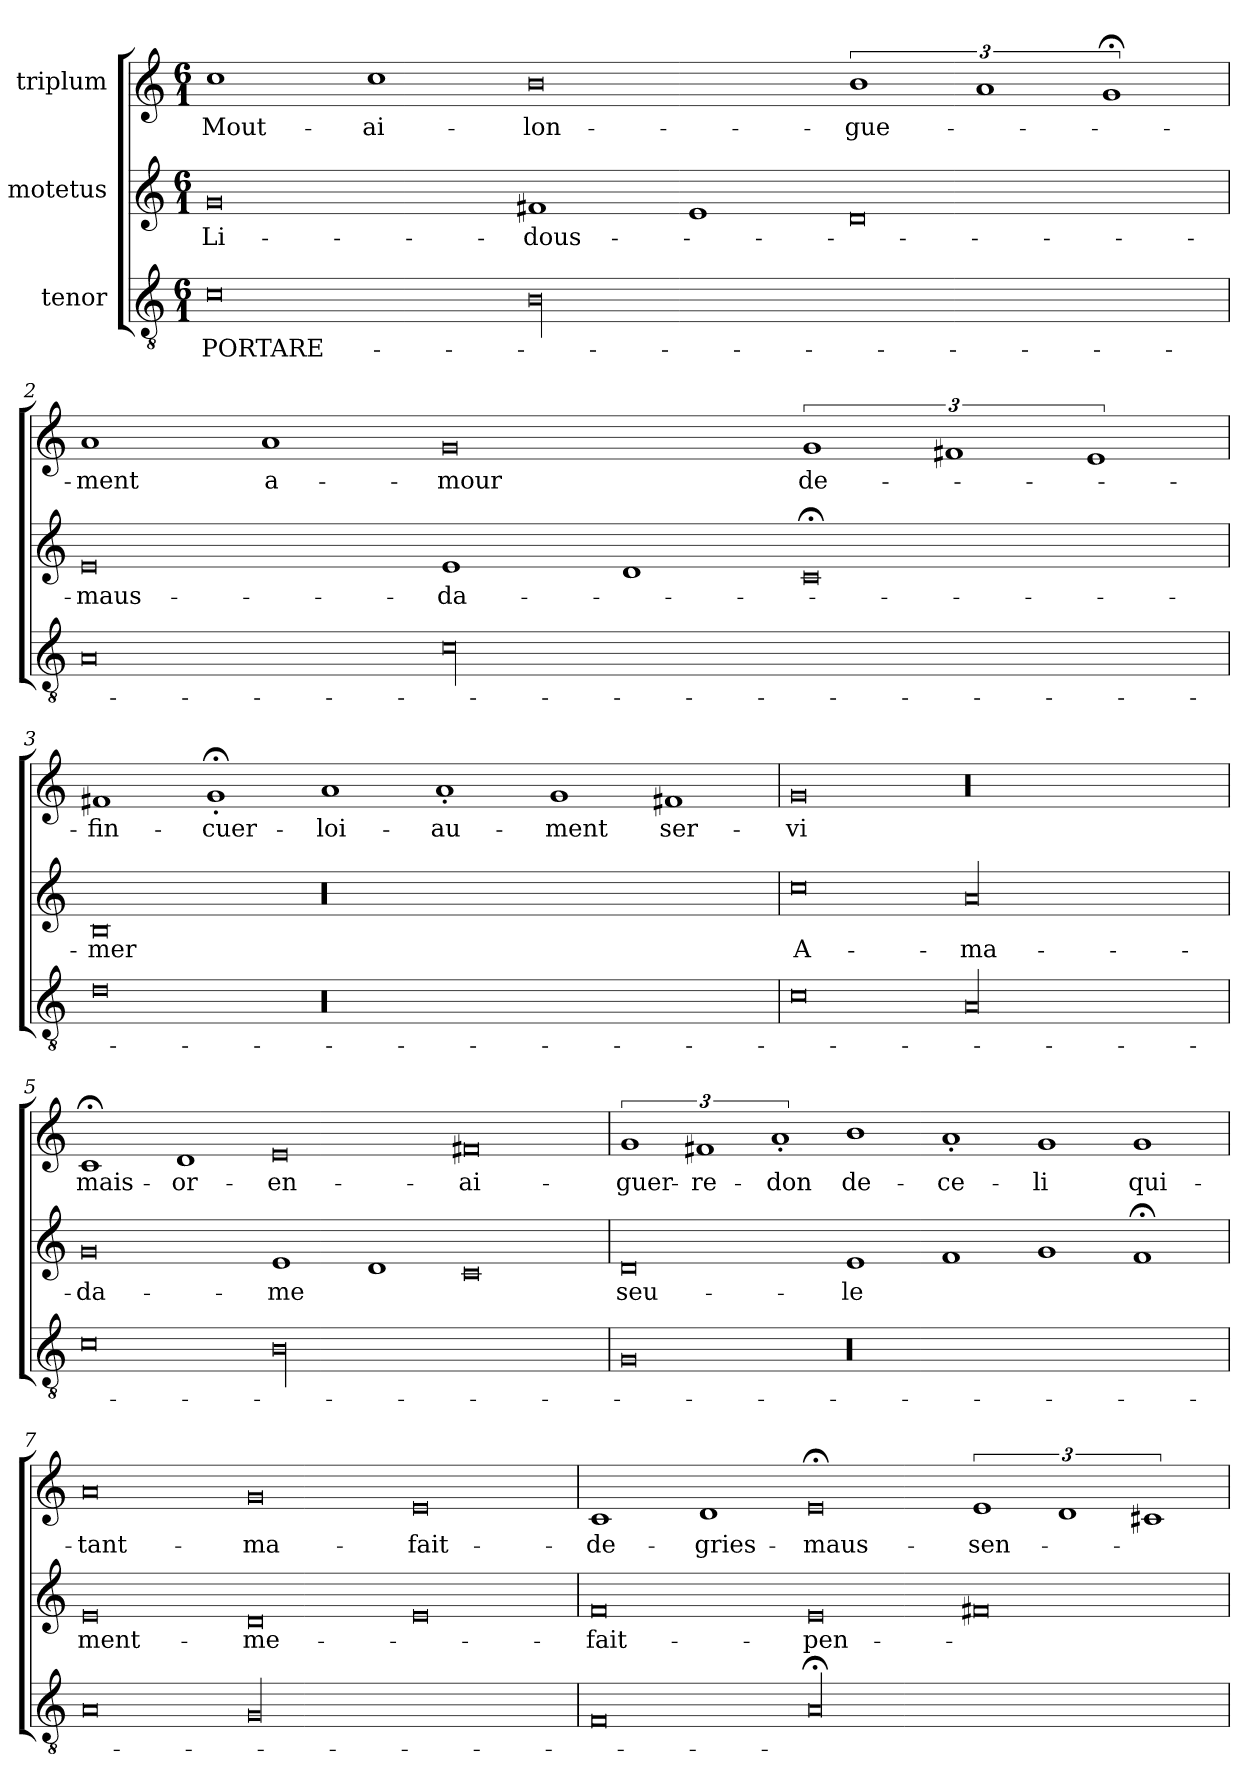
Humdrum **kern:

**kern	**text	**kern	**text	**kern	**text
*part3	*part3	*part2	*part2	*part1	*part1
*staff3	*staff3	*staff2	*staff2	*staff1	*staff1
*I"tenor	*	*I"motetus	*	*I"triplum	*
*clefGv2	*	*clefG2	*	*clefG2	*
*k[]	*	*k[]	*	*k[]	*
*C:	*	*C:	*	*C:	*
*M6/1	*	*M6/1	*	*M6/1	*
=1	=1	=1	=1	=1	=1
0c\	PORTARE-	0g/	Li-	1cc\	Mout-
.	.	.	.	1cc\	ai-
00B\	.	1f#X/	dous-	0b\	lon-
.	.	1e/	.	.	.
.	.	0d/	.	3%2b\	-gue-
.	.	.	.	3%2a/	.
.	.	.	.	3%2g;</	.
=2	=2	=2	=2	=2	=2
0A/	.	0e/	maus-	1a/	-ment
.	.	.	.	1a/	a-
00c\	.	1e/	da-	0g/	-mour
.	.	1d/	.	.	.
.	.	0c;</	.	3%2g/	de-
.	.	.	.	3%2f#X/	.
.	.	.	.	3%2e/	.
=3	=3	=3	=3	=3	=3
0d\	.	0B/	-mer	1f#X/	fin-
.	.	.	.	1g;<'/	cuer-
00r	.	00r	.	1a/	loi-
.	.	.	.	1a'/	-au-
.	.	.	.	1g/	-ment
.	.	.	.	1f#X/	ser-
=4	=4	=4	=4	=4	=4
0c\	.	0cc\	A-	0g/	-vi
00A/	.	00a/	ma-	00r	.
=5	=5	=5	=5	=5	=5
0c\	.	0g/	da-	1c;</	mais-
.	.	.	.	1d/	or-
00B\	.	1e/	-me	0e/	en-
.	.	1d/	.	.	.
.	.	0c/	.	0f#X/	ai-
=6	=6	=6	=6	=6	=6
0G/	.	0d/	seu-	3%2g/	guer-
.	.	.	.	3%2f#X/	-re-
.	.	.	.	3%2a'/	-don
00r	.	1e/	-le	1b\	de-
.	.	1f/	.	1a'/	ce-
.	.	1g/	.	1g/	-li
.	.	1f;</	.	1g/	qui-
=7	=7	=7	=7	=7	=7
0A/	.	0e/	ment-	0a/	tant-
00G/	.	0d/	me-	0g/	ma-
.	.	0e/	.	0e/	fait-
=8	=8	=8	=8	=8	=8
0F/	.	0f/	fait-	1c/	de-
.	.	.	.	1d/	gries-
00A;</	.	0e/	pen-	0e;</	maus-
.	.	0f#X/	.	3%2e/	sen-
.	.	.	.	3%2d/	.
.	.	.	.	3%2c#X/	.
=	=	=	=	=	=
*-	*-	*-	*-	*-	*-
